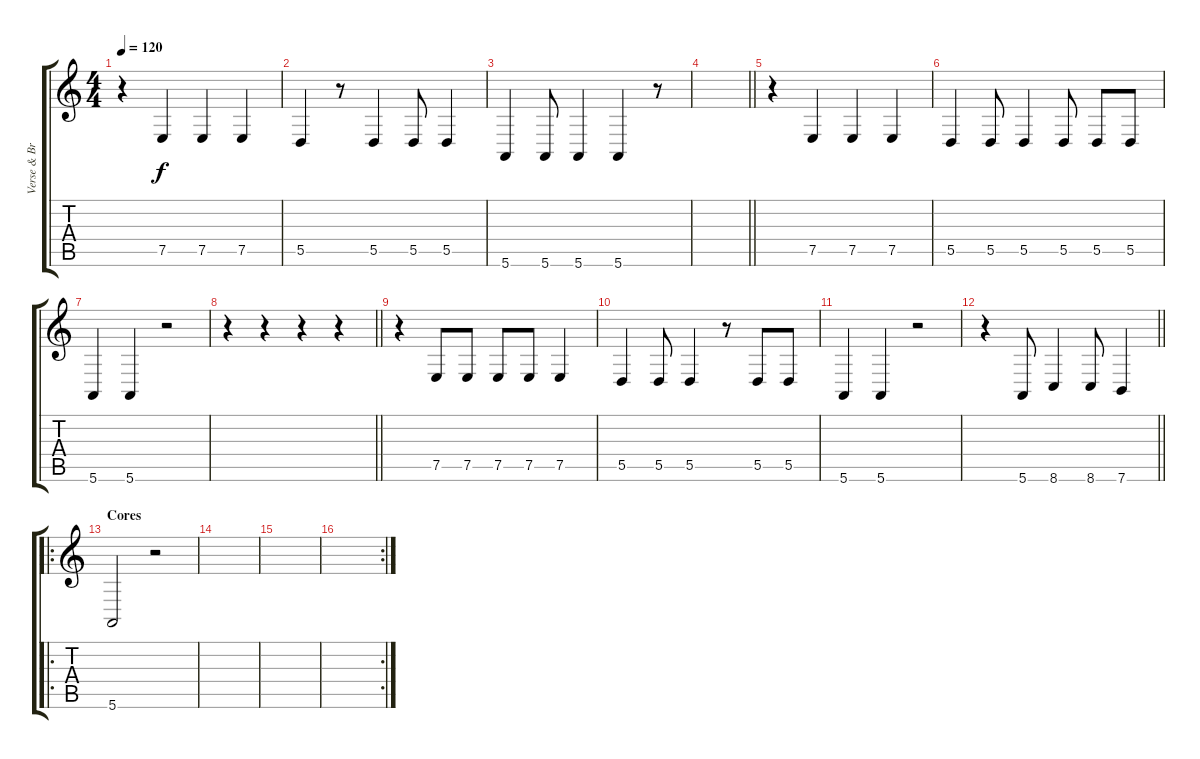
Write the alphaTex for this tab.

\track ("Verse & Bridge Vocals" "Verse & Br") {instrument lead5charang}
\staff {score tabs}
\tuning (E4 B3 G3 D3 A2 E2) {hide}
\ts (4 4)
\tempo 120
\clef g2
\ks c
r.4{dy f} 7.5.4 7.5.4 7.5.4 |
5.5.4 r.8 5.5.4 5.5.8 5.5.4 |
5.6.4 5.6.8 5.6.4 5.6.4 r.8 |
\barLineRight lightlight
|
r.4 7.5.4 7.5.4 7.5.4 |
5.5.4 5.5.8 5.5.4 5.5.8 5.5.8 5.5.8 |
5.6.4 5.6.4 r.2 |
\barLineRight lightlight
r.4 r.4 r.4 r.4 |
r.4 7.5.8 7.5.8 7.5.8 7.5.8 7.5.4 |
5.5.4 5.5.8 5.5.4 r.8 5.5.8 5.5.8 |
5.6.4 5.6.4 r.2 |
\barLineRight lightlight
r.4 5.6.8 8.6.4 8.6.8 7.6.4 |
\ro
\section ("" "Cores")
5.6.2 r.2 |
|
|
\rc 2
